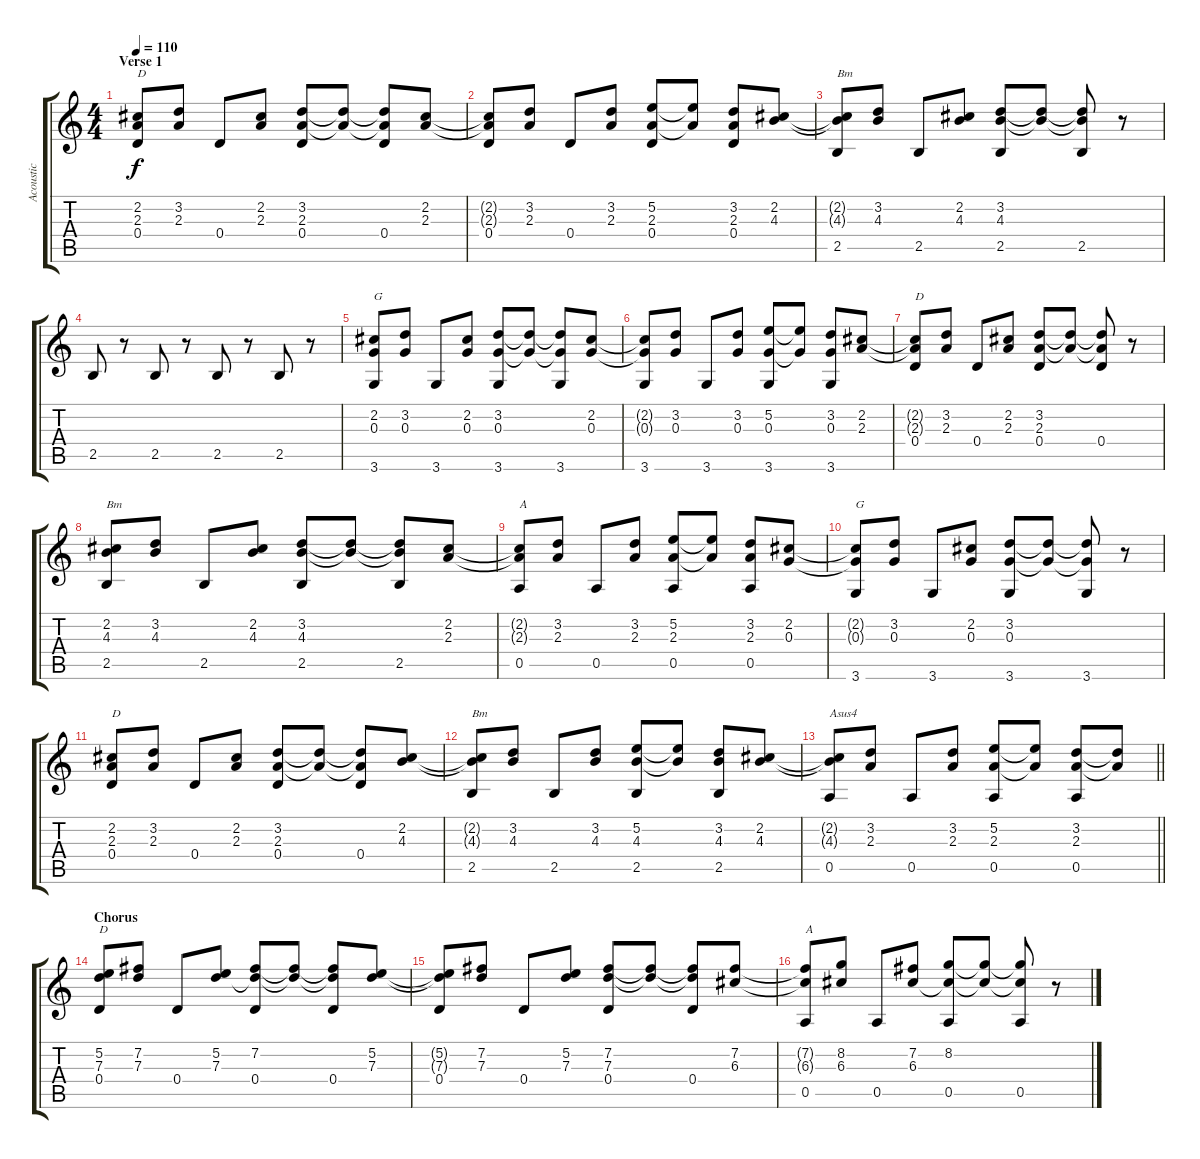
\track ("Acoustic" "Acoustic") {solo instrument acousticguitarsteel}
\staff {score tabs}
\tuning (E4 B3 G3 D3 A2 E2) {hide}
\ts (4 4)
\section ("" "Verse 1")
\tempo 110
\clef g2
\ks c
(2.2 2.3 0.4).8{txt "D" dy f} (3.2 2.3).8 0.4.8 (2.2 2.3).8 (3.2 2.3 0.4).8 (3.2{t} 2.3{t}).8 (3.2{t} 2.3{t} 0.4).8 (2.2 2.3).8 |
(2.2{t} 2.3{t} 0.4).8 (3.2 2.3).8 0.4.8 (3.2 2.3).8 (5.2 2.3 0.4).8 (5.2{t} 2.3{t}).8 (3.2 2.3 0.4).8 (2.2 4.3).8 |
(2.2{t} 4.3{t} 2.5).8{txt "Bm"} (3.2 4.3).8 2.5.8 (2.2 4.3).8 (3.2 4.3 2.5).8 (3.2{t} 4.3{t}).8 (3.2{t} 4.3{t} 2.5).8 r.8 |
2.5.8 r.8 2.5.8 r.8 2.5.8 r.8 2.5.8 r.8 |
(2.2 0.3 3.6).8{txt "G"} (3.2 0.3).8 3.6.8 (2.2 0.3).8 (3.2 0.3 3.6).8 (3.2{t} 0.3{t}).8 (3.2{t} 0.3{t} 3.6).8 (2.2 0.3).8 |
(2.2{t} 0.3{t} 3.6).8 (3.2 0.3).8 3.6.8 (3.2 0.3).8 (5.2 0.3 3.6).8 (5.2{t} 0.3{t}).8 (3.2 0.3 3.6).8 (2.2 2.3).8 |
(2.2{t} 2.3{t} 0.4).8{txt "D"} (3.2 2.3).8 0.4.8 (2.2 2.3).8 (3.2 2.3 0.4).8 (3.2{t} 2.3{t}).8 (3.2{t} 2.3{t} 0.4).8 r.8 |
(2.2 4.3 2.5).8{txt "Bm"} (3.2 4.3).8 2.5.8 (2.2 4.3).8 (3.2 4.3 2.5).8 (3.2{t} 4.3{t}).8 (3.2{t} 4.3{t} 2.5).8 (2.2 2.3).8 |
(2.2{t} 2.3{t} 0.5).8{txt "A"} (3.2 2.3).8 0.5.8 (3.2 2.3).8 (5.2 2.3 0.5).8 (5.2{t} 2.3{t}).8 (3.2 2.3 0.5).8 (2.2 0.3).8 |
(2.2{t} 0.3{t} 3.6).8{txt "G"} (3.2 0.3).8 3.6.8 (2.2 0.3).8 (3.2 0.3 3.6).8 (3.2{t} 0.3{t}).8 (3.2{t} 0.3{t} 3.6).8 r.8 |
(2.2 2.3 0.4).8{txt "D"} (3.2 2.3).8 0.4.8 (2.2 2.3).8 (3.2 2.3 0.4).8 (3.2{t} 2.3{t}).8 (3.2{t} 2.3{t} 0.4).8 (2.2 4.3).8 |
(2.2{t} 4.3{t} 2.5).8{txt "Bm"} (3.2 4.3).8 2.5.8 (3.2 4.3).8 (5.2 4.3 2.5).8 (5.2{t} 4.3{t}).8 (3.2 4.3 2.5).8 (2.2 4.3).8 |
\barLineRight lightlight
(2.2{t} 4.3{t} 0.5).8{txt "Asus4"} (3.2 2.3).8 0.5.8 (3.2 2.3).8 (5.2 2.3 0.5).8 (5.2{t} 2.3{t}).8 (3.2 2.3 0.5).8 (3.2{t} 2.3{t}).8 |
\section ("" "Chorus")
(5.2 7.3 0.4).8{txt "D"} (7.2 7.3).8 0.4.8 (5.2 7.3).8 (7.2 7.3{t} 0.4).8 (7.2{t} 7.3{t}).8 (7.2{t} 7.3{t} 0.4).8 (5.2 7.3).8 |
(5.2{t} 7.3{t} 0.4).8 (7.2 7.3).8 0.4.8 (5.2 7.3).8 (7.2 7.3 0.4).8 (7.2{t} 7.3{t}).8 (7.2{t} 7.3{t} 0.4).8 (7.2 6.3).8 |
(7.2{t} 6.3{t} 0.5).8{txt "A"} (8.2 6.3).8 0.5.8 (7.2 6.3).8 (8.2 6.3{t} 0.5).8 (8.2{t} 6.3{t}).8 (8.2{t} 6.3{t} 0.5).8 r.8
